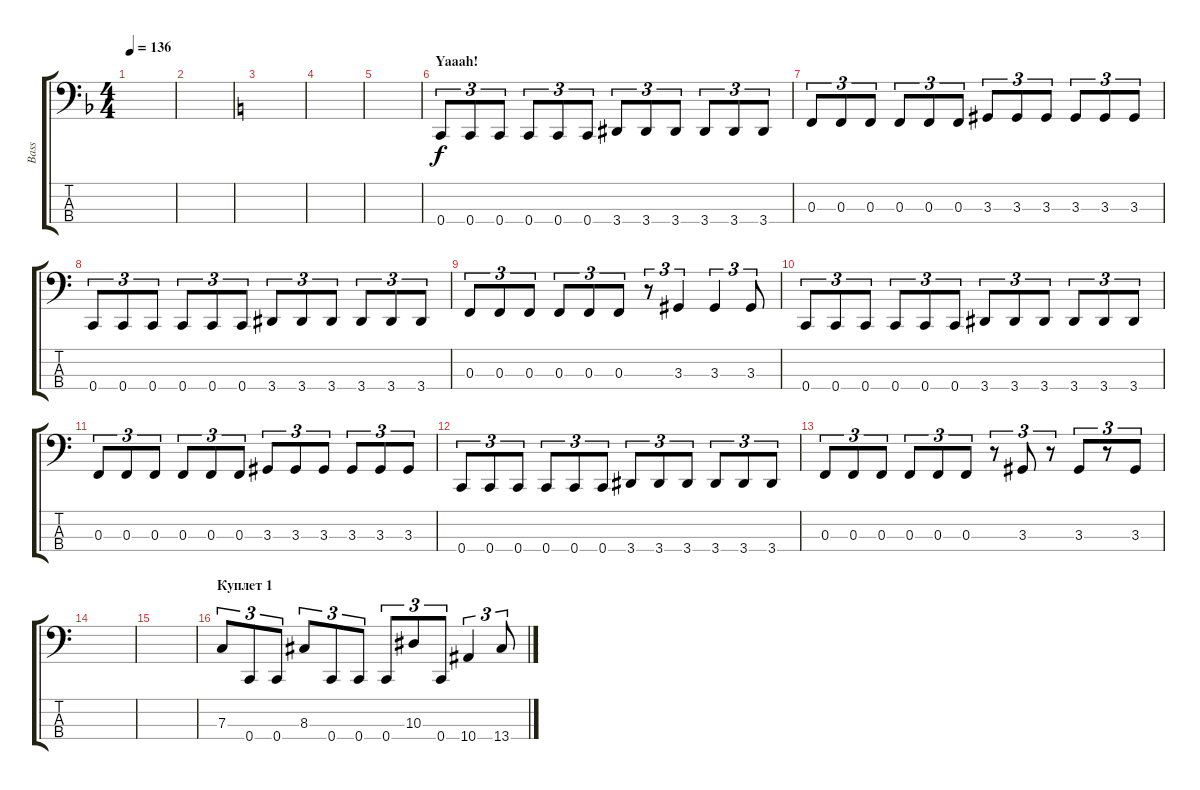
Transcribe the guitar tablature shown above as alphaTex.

\track ("Bass" "Bass") {instrument electricbasspick}
\staff {score tabs}
\tuning (Eb2 Bb1 F1 C1) {hide}
\ts (4 4)
\tempo 136
\clef f4
\ks dminor
|
|
\ks c
|
|
|
\section ("" "Yaaah!")
0.4.8{tu (3 2)} 0.4.8{tu (3 2)} 0.4.8{tu (3 2)} 0.4.8{tu (3 2)} 0.4.8{tu (3 2)} 0.4.8{tu (3 2)} 3.4.8{tu (3 2)} 3.4.8{tu (3 2)} 3.4.8{tu (3 2)} 3.4.8{tu (3 2)} 3.4.8{tu (3 2)} 3.4.8{tu (3 2)} |
0.3.8{tu (3 2)} 0.3.8{tu (3 2)} 0.3.8{tu (3 2)} 0.3.8{tu (3 2)} 0.3.8{tu (3 2)} 0.3.8{tu (3 2)} 3.3.8{tu (3 2)} 3.3.8{tu (3 2)} 3.3.8{tu (3 2)} 3.3.8{tu (3 2)} 3.3.8{tu (3 2)} 3.3.8{tu (3 2)} |
0.4.8{tu (3 2)} 0.4.8{tu (3 2)} 0.4.8{tu (3 2)} 0.4.8{tu (3 2)} 0.4.8{tu (3 2)} 0.4.8{tu (3 2)} 3.4.8{tu (3 2)} 3.4.8{tu (3 2)} 3.4.8{tu (3 2)} 3.4.8{tu (3 2)} 3.4.8{tu (3 2)} 3.4.8{tu (3 2)} |
0.3.8{tu (3 2)} 0.3.8{tu (3 2)} 0.3.8{tu (3 2)} 0.3.8{tu (3 2)} 0.3.8{tu (3 2)} 0.3.8{tu (3 2)} r.8{tu (3 2)} 3.3.4{tu (3 2)} 3.3.4{tu (3 2)} 3.3.8{tu (3 2)} |
0.4.8{tu (3 2)} 0.4.8{tu (3 2)} 0.4.8{tu (3 2)} 0.4.8{tu (3 2)} 0.4.8{tu (3 2)} 0.4.8{tu (3 2)} 3.4.8{tu (3 2)} 3.4.8{tu (3 2)} 3.4.8{tu (3 2)} 3.4.8{tu (3 2)} 3.4.8{tu (3 2)} 3.4.8{tu (3 2)} |
0.3.8{tu (3 2)} 0.3.8{tu (3 2)} 0.3.8{tu (3 2)} 0.3.8{tu (3 2)} 0.3.8{tu (3 2)} 0.3.8{tu (3 2)} 3.3.8{tu (3 2)} 3.3.8{tu (3 2)} 3.3.8{tu (3 2)} 3.3.8{tu (3 2)} 3.3.8{tu (3 2)} 3.3.8{tu (3 2)} |
0.4.8{tu (3 2)} 0.4.8{tu (3 2)} 0.4.8{tu (3 2)} 0.4.8{tu (3 2)} 0.4.8{tu (3 2)} 0.4.8{tu (3 2)} 3.4.8{tu (3 2)} 3.4.8{tu (3 2)} 3.4.8{tu (3 2)} 3.4.8{tu (3 2)} 3.4.8{tu (3 2)} 3.4.8{tu (3 2)} |
0.3.8{tu (3 2)} 0.3.8{tu (3 2)} 0.3.8{tu (3 2)} 0.3.8{tu (3 2)} 0.3.8{tu (3 2)} 0.3.8{tu (3 2)} r.8{tu (3 2)} 3.3.8{tu (3 2)} r.8{tu (3 2)} 3.3.8{tu (3 2)} r.8{tu (3 2)} 3.3.8{tu (3 2)} |
|
|
\section ("" "Куплет 1")
7.3.8{tu (3 2)} 0.4.8{tu (3 2)} 0.4.8{tu (3 2)} 8.3.8{tu (3 2)} 0.4.8{tu (3 2)} 0.4.8{tu (3 2)} 0.4.8{tu (3 2)} 10.3.8{tu (3 2)} 0.4.8{tu (3 2)} 10.4.4{tu (3 2)} 13.4.8{tu (3 2)}
